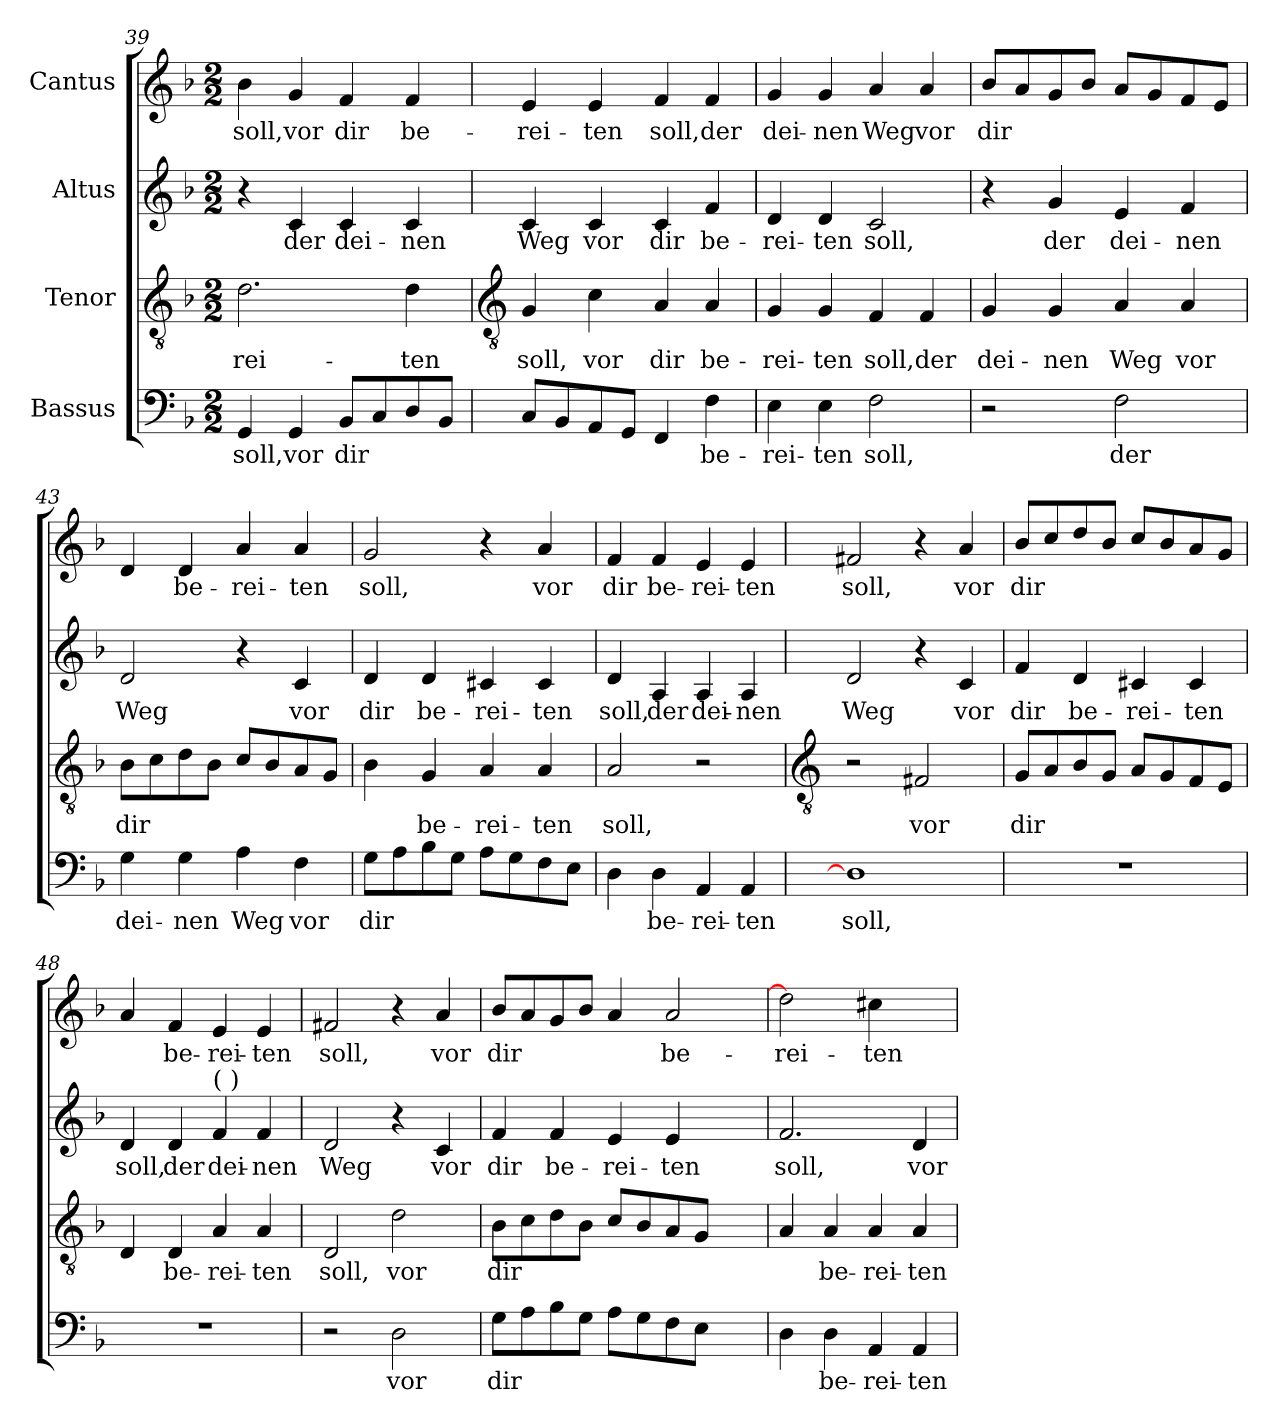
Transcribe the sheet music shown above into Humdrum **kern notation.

**kern	**text	**kern	**text	**kern	**text	**kern	**text
*part4	*part4	*part3	*part3	*part2	*part2	*part1	*part1
*staff4	*staff4	*staff3	*staff3	*staff2	*staff2	*staff1	*staff1
*I"Bassus	*	*I"Tenor	*	*I"Altus	*	*I"Cantus	*
!!LO:LB:g=z
*clefF4	*	*clefGv2	*	*clefG2	*	*clefG2	*
*k[b-]	*	*k[b-]	*	*k[b-]	*	*k[b-]	*
*F:	*	*F:	*	*F:	*	*F:	*
*M2/2	*	*M2/2	*	*M2/2	*	*M2/2	*
=39	=39	=39	=39	=39	=39	=39	=39
!	!LO:LY:b	!	!LO:LY:b	!	!	!	!LO:LY:b
4GG	soll,	2.d	-rei-	4r	.	4b-	soll,
!	!LO:LY:b	!	!	!	!LO:LY:b	!	!LO:LY:b
4GG	vor	.	.	4c	der	4g	vor
!	!LO:LY:b	!	!	!	!LO:LY:b	!	!LO:LY:b
8BB-L	dir	.	.	4c	dei-	4f	dir
8C	.	.	.	.	.	.	.
!	!	!	!LO:LY:b	!	!LO:LY:b	!	!LO:LY:b
8D	.	4d	-ten	4c	-nen	4f	be-
8BB-J	.	.	.	.	.	.	.
!!LO:LB:g=z
=40	=40	=40	=40	=40	=40	=40	=40
*	*	*clefGv2	*	*	*	*	*
!	!	!	!LO:LY:b	!	!LO:LY:b	!	!LO:LY:b
8CL	.	4G	soll,	4c	Weg	4e	-rei-
8BB-	.	.	.	.	.	.	.
!	!	!	!LO:LY:b	!	!LO:LY:b	!	!LO:LY:b
8AA	.	4c	vor	4c	vor	4e	-ten
8GGJ	.	.	.	.	.	.	.
!	!	!	!LO:LY:b	!	!LO:LY:b	!	!LO:LY:b
4FF	.	4A	dir	4c	dir	4f	soll,
!	!LO:LY:b	!	!LO:LY:b	!	!LO:LY:b	!	!LO:LY:b
4F	be-	4A	be-	4f	be-	4f	der
=41	=41	=41	=41	=41	=41	=41	=41
!	!LO:LY:b	!	!LO:LY:b	!	!LO:LY:b	!	!LO:LY:b
4E	-rei-	4G	-rei-	4d	-rei-	4g	dei-
!	!LO:LY:b	!	!LO:LY:b	!	!LO:LY:b	!	!LO:LY:b
4E	-ten	4G	-ten	4d	-ten	4g	-nen
!	!LO:LY:b	!	!LO:LY:b	!	!LO:LY:b	!	!LO:LY:b
2F	soll,	4F	soll,	2c	soll,	4a	Weg
!	!	!	!LO:LY:b	!	!	!	!LO:LY:b
.	.	4F	der	.	.	4a	vor
=42	=42	=42	=42	=42	=42	=42	=42
!	!	!	!LO:LY:b	!	!	!	!LO:LY:b
2r	.	4G	dei-	4r	.	8b-L	dir
.	.	.	.	.	.	8a	.
!	!	!	!LO:LY:b	!	!LO:LY:b	!	!
.	.	4G	-nen	4g	der	8g	.
.	.	.	.	.	.	8b-J	.
!	!LO:LY:b	!	!LO:LY:b	!	!LO:LY:b	!	!
2F	der	4A	Weg	4e	dei-	8aL	.
.	.	.	.	.	.	8g	.
!	!	!	!LO:LY:b	!	!LO:LY:b	!	!
.	.	4A	vor	4f	-nen	8f	.
.	.	.	.	.	.	8eJ	.
=43	=43	=43	=43	=43	=43	=43	=43
!	!LO:LY:b	!	!LO:LY:b	!	!LO:LY:b	!	!
4G	dei-	8B-L	dir	2d	Weg	4d	.
.	.	8c	.	.	.	.	.
!	!LO:LY:b	!	!	!	!	!	!LO:LY:b
4G	-nen	8d	.	.	.	4d	be-
.	.	8B-J	.	.	.	.	.
!	!LO:LY:b	!	!	!	!	!	!LO:LY:b
4A	Weg	8cL	.	4r	.	4a	-rei-
.	.	8B-	.	.	.	.	.
!	!LO:LY:b	!	!	!	!LO:LY:b	!	!LO:LY:b
4F	vor	8A	.	4c	vor	4a	-ten
.	.	8GJ	.	.	.	.	.
=44	=44	=44	=44	=44	=44	=44	=44
!	!LO:LY:b	!	!	!	!LO:LY:b	!	!LO:LY:b
8GL	dir	4B-	.	4d	dir	2g	soll,
8A	.	.	.	.	.	.	.
!	!	!	!LO:LY:b	!	!LO:LY:b	!	!
8B-	.	4G	be-	4d	be-	.	.
8GJ	.	.	.	.	.	.	.
!	!	!	!LO:LY:b	!	!LO:LY:b	!	!
8AL	.	4A	-rei-	4c#X	-rei-	4r	.
8G	.	.	.	.	.	.	.
!	!	!	!LO:LY:b	!	!LO:LY:b	!	!LO:LY:b
8F	.	4A	-ten	4c#	-ten	4a	vor
8EJ	.	.	.	.	.	.	.
!!LO:LB:g=z
=45	=45	=45	=45	=45	=45	=45	=45
!	!	!	!LO:LY:b	!	!LO:LY:b	!	!LO:LY:b
4D	.	2A	soll,	4d	soll,	4f	dir
!	!LO:LY:b	!	!	!	!LO:LY:b	!	!LO:LY:b
4D	be-	.	.	4A	der	4f	be-
!	!LO:LY:b	!	!	!	!LO:LY:b	!	!LO:LY:b
4AA	-rei-	2r	.	4A	dei-	4e	-rei-
!	!LO:LY:b	!	!	!	!LO:LY:b	!	!LO:LY:b
4AA	-ten	.	.	4A	-nen	4e	-ten
!!LO:LB:g=z
=46	=46	=46	=46	=46	=46	=46	=46
*	*	*clefGv2	*	*	*	*	*
!	!LO:LY:b	!	!	!	!LO:LY:b	!	!LO:LY:b
1D]	soll,	2r	.	2d	Weg	2f#X	soll,
!	!	!	!LO:LY:b	!	!	!	!
.	.	2F#X	vor	4r	.	4r	.
!	!	!	!	!	!LO:LY:b	!	!LO:LY:b
.	.	.	.	4c	vor	4a	vor
=47	=47	=47	=47	=47	=47	=47	=47
!	!	!	!LO:LY:b	!	!LO:LY:b	!	!LO:LY:b
1r	.	8GL	dir	4f	dir	8b-/L	dir
.	.	8A	.	.	.	8cc/	.
!	!	!	!	!	!LO:LY:b	!	!
.	.	8B-	.	4d	be-	8dd/	.
.	.	8GJ	.	.	.	8b-/J	.
!	!	!	!	!	!LO:LY:b	!	!
.	.	8AL	.	4c#X	-rei-	8cc/L	.
.	.	8G	.	.	.	8b-/	.
!	!	!	!	!	!LO:LY:b	!	!
.	.	8F	.	4c#	-ten	8a/	.
.	.	8EJ	.	.	.	8g/J	.
=48	=48	=48	=48	=48	=48	=48	=48
!	!	!	!	!	!LO:LY:b	!	!
1r	.	4D	.	4d	soll,	4a	.
!	!	!	!LO:LY:b	!	!LO:LY:b	!	!LO:LY:b
.	.	4D	be-	4d	der	4f	be-
!	!	!	!	!LO:TX:a:t=(  )	!	!	!
!	!	!	!LO:LY:b	!	!LO:LY:b	!	!LO:LY:b
.	.	4A	-rei-	4f	dei-	4e	-rei-
!	!	!	!LO:LY:b	!	!LO:LY:b	!	!LO:LY:b
.	.	4A	-ten	4f	-nen	4e	-ten
=49	=49	=49	=49	=49	=49	=49	=49
!	!	!	!LO:LY:b	!	!LO:LY:b	!	!LO:LY:b
2r	.	2D	soll,	2d	Weg	2f#X	soll,
!	!LO:LY:b	!	!LO:LY:b	!	!	!	!
2D	vor	2d	vor	4r	.	4r	.
!	!	!	!	!	!LO:LY:b	!	!LO:LY:b
.	.	.	.	4c	vor	4a	vor
=50	=50	=50	=50	=50	=50	=50	=50
!	!LO:LY:b	!	!LO:LY:b	!	!LO:LY:b	!	!LO:LY:b
8GL	dir	8B-L	dir	4f	dir	8b-L	dir
8A	.	8c	.	.	.	8a	.
!	!	!	!	!	!LO:LY:b	!	!
8B-	.	8d	.	4f	be-	8g	.
8GJ	.	8B-J	.	.	.	8b-J	.
!	!	!	!	!	!LO:LY:b	!	!
8AL	.	8cL	.	4e	-rei-	4a	.
8G	.	8B-	.	.	.	.	.
!	!	!	!	!	!LO:LY:b	!	!LO:LY:b
8F	.	8A	.	4e	-ten	2a	be-
8EJ	.	8GJ	.	.	.	.	.
4ryy	.	4ryy	.	4ryy	.	.	.
!!LO:LB:g=z
=51	=51	=51	=51	=51	=51	=51	=51
!	!	!	!	!	!LO:LY:b	!	!LO:LY:b
4D	.	4A	.	2.f	soll,	2dd]	-rei-
!	!LO:LY:b	!	!LO:LY:b	!	!	!	!
4D	be-	4A	be-	.	.	.	.
!	!LO:LY:b	!	!LO:LY:b	!	!	!	!LO:LY:b
4AA	-rei-	4A	-rei-	.	.	4cc#X	-ten
!	!LO:LY:b	!	!LO:LY:b	!	!LO:LY:b	!	!
4AA	-ten	4A	-ten	4d	vor	4ryy	.
=	=	=	=	=	=	=	=
*-	*-	*-	*-	*-	*-	*-	*-
